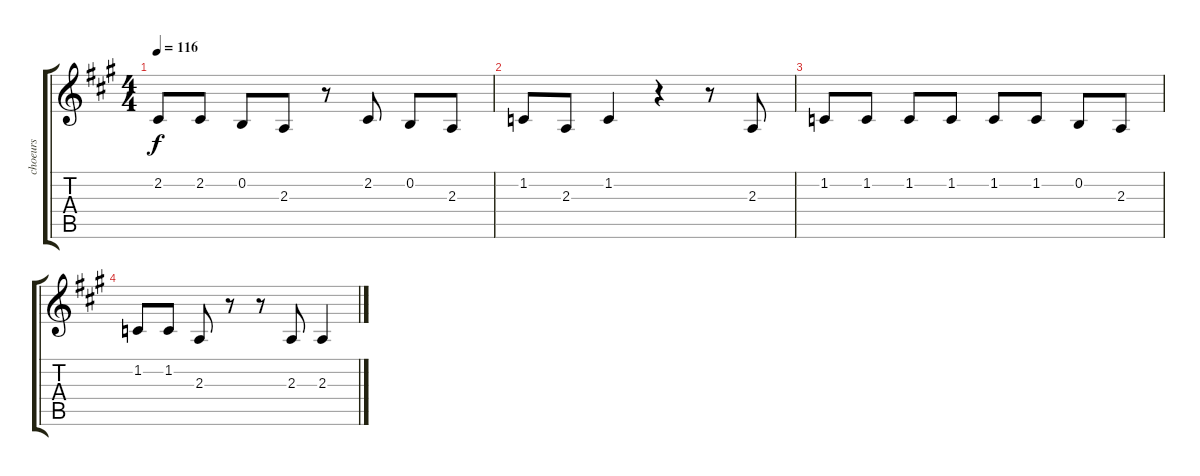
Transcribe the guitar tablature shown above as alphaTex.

\track ("choeurs" "choeurs") {instrument choiraahs}
\staff {score tabs}
\tuning (E4 B3 G3 D3 A2 E2) {hide}
\ts (4 4)
\tempo 116
\clef g2
\ks a
2.2.8{dy f} 2.2.8 0.2.8 2.3.8 r.8 2.2.8 0.2.8 2.3.8 |
1.2.8 2.3.8 1.2.4 r.4 r.8 2.3.8 |
1.2.8 1.2.8 1.2.8 1.2.8 1.2.8 1.2.8 0.2.8 2.3.8 |
1.2.8 1.2.8 2.3.8 r.8 r.8 2.3.8 2.3.4
